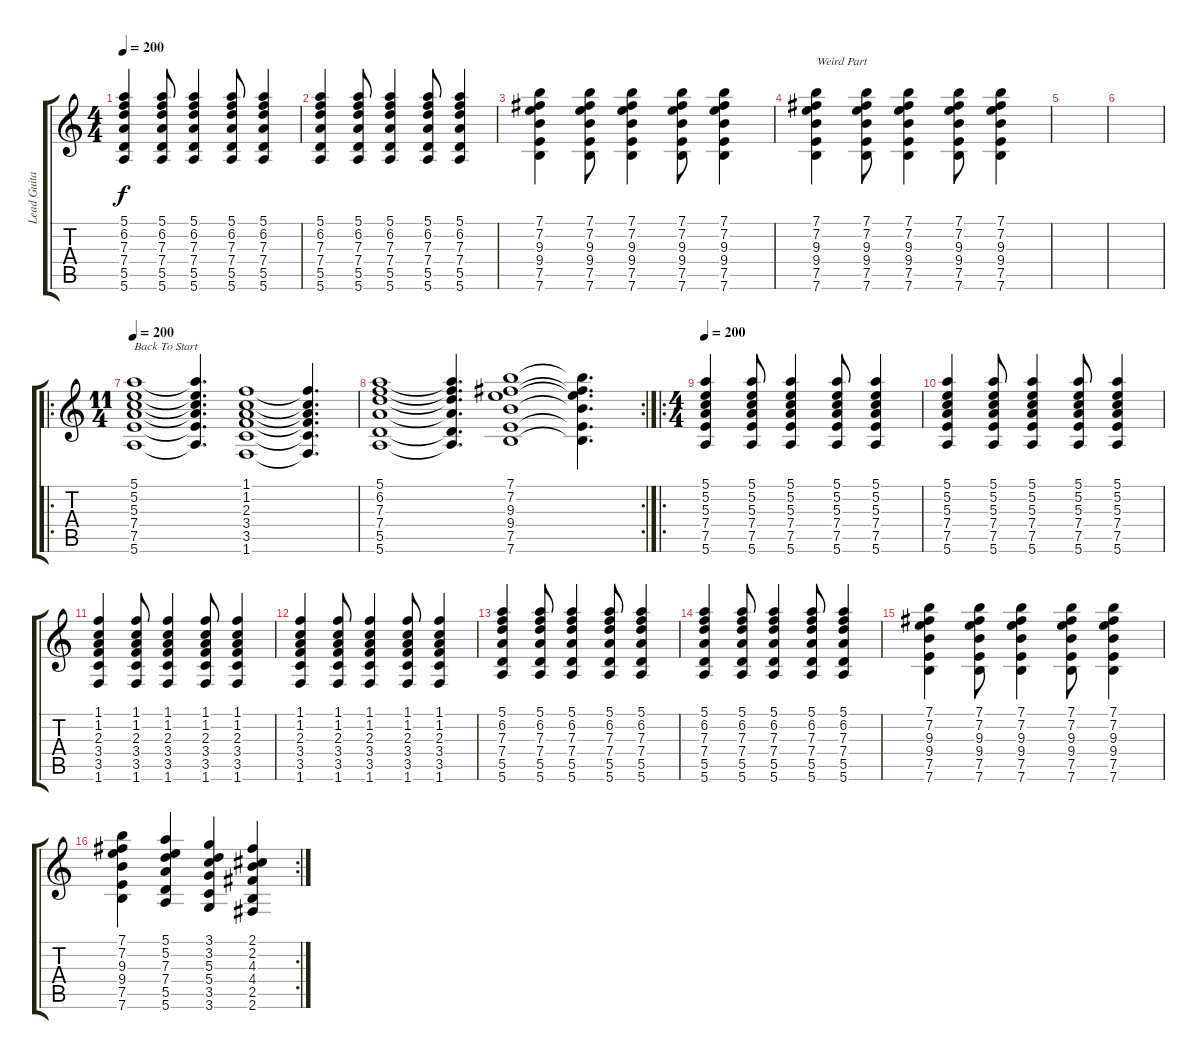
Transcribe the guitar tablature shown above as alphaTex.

\track ("Lead Guitar" "Lead Guita") {instrument distortionguitar}
\staff {score tabs}
\tuning (E4 B3 G3 D3 A2 E2) {hide}
\ts (4 4)
\tempo 200
\clef g2
\ks c
(5.1 6.2 7.3 7.4 5.5 5.6).4{dy f} (5.1 6.2 7.3 7.4 5.5 5.6).8 (5.1 6.2 7.3 7.4 5.5 5.6).4 (5.1 6.2 7.3 7.4 5.5 5.6).8 (5.1 6.2 7.3 7.4 5.5 5.6).4 |
(5.1 6.2 7.3 7.4 5.5 5.6).4 (5.1 6.2 7.3 7.4 5.5 5.6).8 (5.1 6.2 7.3 7.4 5.5 5.6).4 (5.1 6.2 7.3 7.4 5.5 5.6).8 (5.1 6.2 7.3 7.4 5.5 5.6).4 |
(7.1 7.2 9.3 9.4 7.5 7.6).4 (7.1 7.2 9.3 9.4 7.5 7.6).8 (7.1 7.2 9.3 9.4 7.5 7.6).4 (7.1 7.2 9.3 9.4 7.5 7.6).8 (7.1 7.2 9.3 9.4 7.5 7.6).4 |
(7.1 7.2 9.3 9.4 7.5 7.6).4{txt "Weird Part"} (7.1 7.2 9.3 9.4 7.5 7.6).8 (7.1 7.2 9.3 9.4 7.5 7.6).4 (7.1 7.2 9.3 9.4 7.5 7.6).8 (7.1 7.2 9.3 9.4 7.5 7.6).4 |
|
|
\ro
\ts (11 4)
\tempo 200
(5.1 5.2 5.3 7.4 7.5 5.6).1{txt "Back To Start" volume 10} (5.1{t} 5.2{t} 5.3{t} 7.4{t} 7.5{t} 5.6{t}).4{d} (1.1 1.2 2.3 3.4 3.5 1.6).1 (1.1{t} 1.2{t} 2.3{t} 3.4{t} 3.5{t} 1.6{t}).4{d} |
\rc 2
(5.1 6.2 7.3 7.4 5.5 5.6).1 (5.1{t} 6.2{t} 7.3{t} 7.4{t} 5.5{t} 5.6{t}).4{d} (7.1 7.2 9.3 9.4 7.5 7.6).1 (7.1{t} 7.2{t} 9.3{t} 9.4{t} 7.5{t} 7.6{t}).4{d} |
\ro
\ts (4 4)
\tempo 200
(5.1 5.2 5.3 7.4 7.5 5.6).4 (5.1 5.2 5.3 7.4 7.5 5.6).8 (5.1 5.2 5.3 7.4 7.5 5.6).4 (5.1 5.2 5.3 7.4 7.5 5.6).8 (5.1 5.2 5.3 7.4 7.5 5.6).4 |
(5.1 5.2 5.3 7.4 7.5 5.6).4 (5.1 5.2 5.3 7.4 7.5 5.6).8 (5.1 5.2 5.3 7.4 7.5 5.6).4 (5.1 5.2 5.3 7.4 7.5 5.6).8 (5.1 5.2 5.3 7.4 7.5 5.6).4 |
(1.1 1.2 2.3 3.4 3.5 1.6).4 (1.1 1.2 2.3 3.4 3.5 1.6).8 (1.1 1.2 2.3 3.4 3.5 1.6).4 (1.1 1.2 2.3 3.4 3.5 1.6).8 (1.1 1.2 2.3 3.4 3.5 1.6).4 |
(1.1 1.2 2.3 3.4 3.5 1.6).4 (1.1 1.2 2.3 3.4 3.5 1.6).8 (1.1 1.2 2.3 3.4 3.5 1.6).4 (1.1 1.2 2.3 3.4 3.5 1.6).8 (1.1 1.2 2.3 3.4 3.5 1.6).4 |
(5.1 6.2 7.3 7.4 5.5 5.6).4 (5.1 6.2 7.3 7.4 5.5 5.6).8 (5.1 6.2 7.3 7.4 5.5 5.6).4 (5.1 6.2 7.3 7.4 5.5 5.6).8 (5.1 6.2 7.3 7.4 5.5 5.6).4 |
(5.1 6.2 7.3 7.4 5.5 5.6).4 (5.1 6.2 7.3 7.4 5.5 5.6).8 (5.1 6.2 7.3 7.4 5.5 5.6).4 (5.1 6.2 7.3 7.4 5.5 5.6).8 (5.1 6.2 7.3 7.4 5.5 5.6).4 |
(7.1 7.2 9.3 9.4 7.5 7.6).4 (7.1 7.2 9.3 9.4 7.5 7.6).8 (7.1 7.2 9.3 9.4 7.5 7.6).4 (7.1 7.2 9.3 9.4 7.5 7.6).8 (7.1 7.2 9.3 9.4 7.5 7.6).4 |
\rc 2
(7.1 7.2 9.3 9.4 7.5 7.6).4 (5.1 5.2 7.3 7.4 5.5 5.6).4 (3.1 3.2 5.3 5.4 3.5 3.6).4 (2.1 2.2 4.3 4.4 2.5 2.6).4
